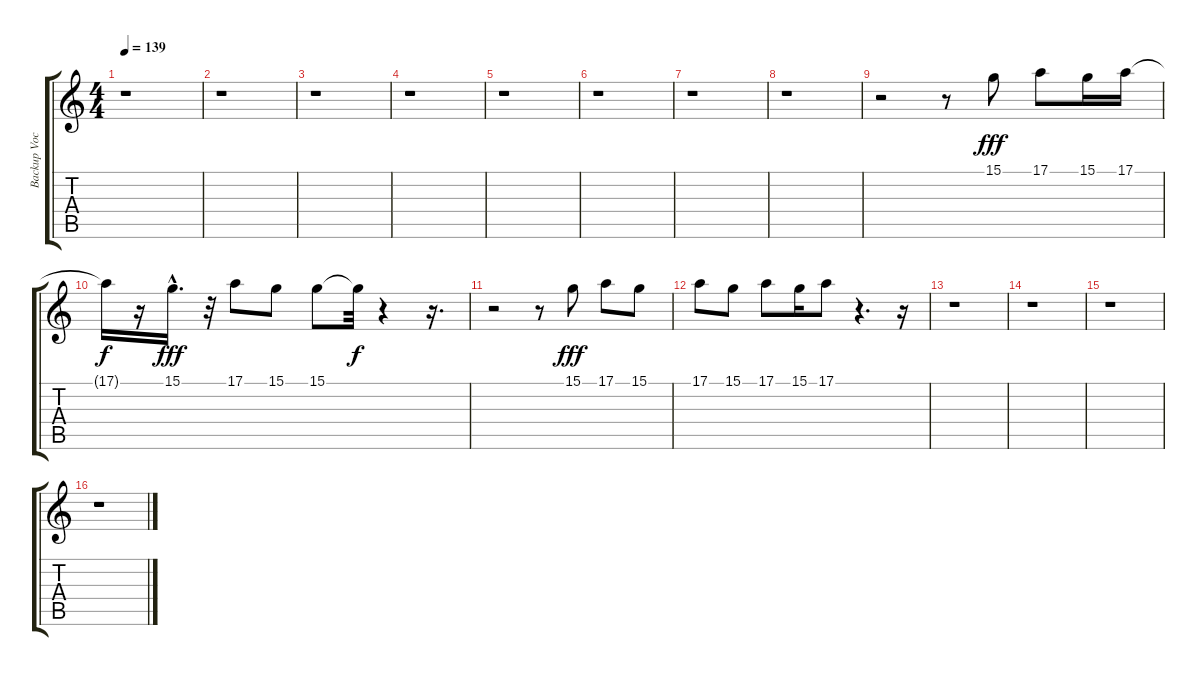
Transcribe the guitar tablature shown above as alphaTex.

\track ("Backup Vocals" "Backup Voc") {instrument tenorsax}
\staff {score tabs}
\tuning (E4 B3 G3 D3 A2 E2) {hide}
\ts (4 4)
\tempo 139
\clef g2
\ks c
r.1{dy f} |
r.1 |
r.1 |
r.1 |
r.1 |
r.1 |
r.1 |
r.1 |
r.2 r.8 15.1.8{dy fff} 17.1.8 15.1.16 17.1.16 |
17.1{t}.16{dy f} r.16 15.1{hac}.16{d dy fff} r.32 17.1.8 15.1.8 15.1.8 15.1{t}.32{dy f} r.4 r.16{d} |
r.2 r.8 15.1.8{dy fff} 17.1.8 15.1.8 |
17.1.8 15.1.8 17.1.8 15.1.16 17.1.8 r.4{d} r.16 |
r.1 |
r.1 |
r.1 |
r.1
